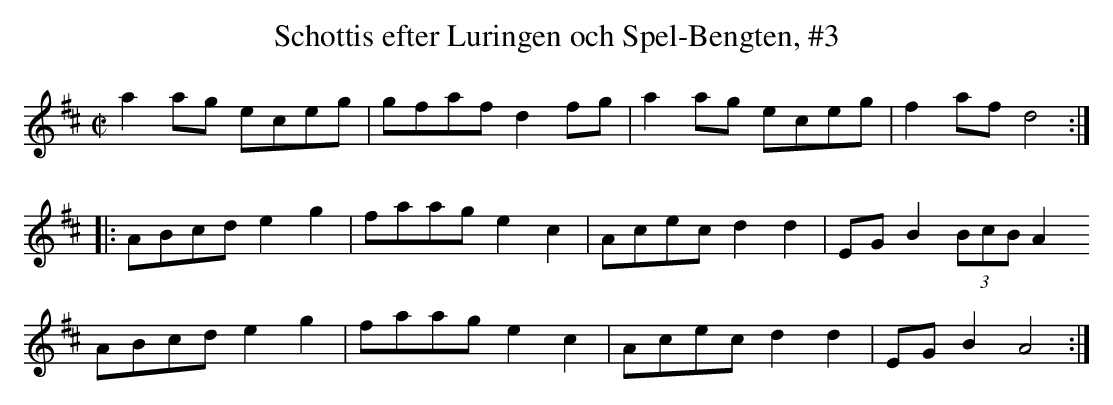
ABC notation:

X:1
T:Schottis efter Luringen och Spel-Bengten, #3
K:D
M:C|
a2ag eceg|gfaf d2fg|a2ag eceg|f2af d4:|
|:ABcd e2g2|faag e2c2|Acec d2d2|EGB2 (3BcBA2
ABcd e2g2|faag e2c2|Acec d2d2|EGB2 A4:|
